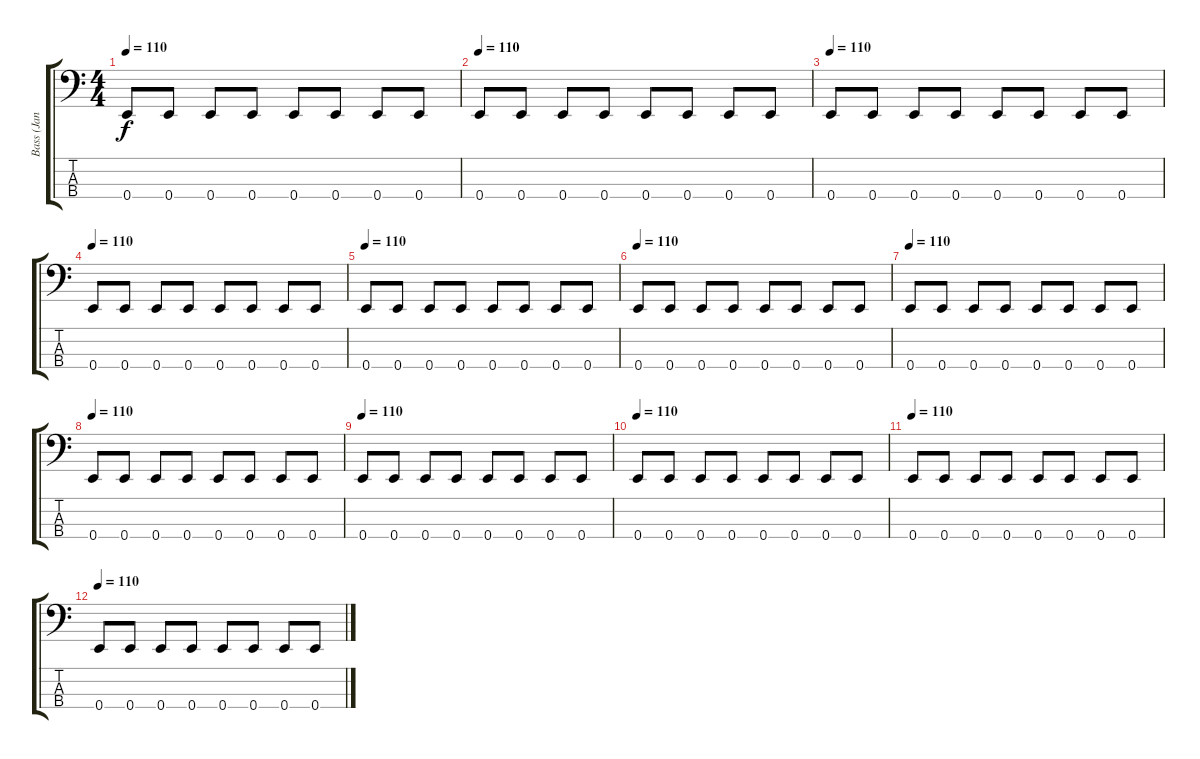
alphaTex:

\track ("Bass (Jan Kazda)" "Bass (Jan ") {instrument electricbassfinger}
\staff {score tabs}
\tuning (G2 D2 A1 E1) {hide}
\ts (4 4)
\tempo 110
\clef f4
\ks c
0.4.8{dy f} 0.4.8 0.4.8 0.4.8 0.4.8 0.4.8 0.4.8 0.4.8 |
\tempo 110
0.4.8 0.4.8 0.4.8 0.4.8 0.4.8 0.4.8 0.4.8 0.4.8 |
\tempo 110
0.4.8 0.4.8 0.4.8 0.4.8 0.4.8 0.4.8 0.4.8 0.4.8 |
\tempo 110
0.4.8 0.4.8 0.4.8 0.4.8 0.4.8 0.4.8 0.4.8 0.4.8 |
\tempo 110
0.4.8{volume 4} 0.4.8 0.4.8 0.4.8 0.4.8 0.4.8 0.4.8 0.4.8 |
\tempo 110
0.4.8 0.4.8 0.4.8 0.4.8 0.4.8 0.4.8 0.4.8 0.4.8 |
\tempo 110
0.4.8 0.4.8 0.4.8 0.4.8 0.4.8 0.4.8 0.4.8 0.4.8 |
\tempo 110
0.4.8 0.4.8 0.4.8 0.4.8 0.4.8 0.4.8 0.4.8 0.4.8 |
\tempo 110
0.4.8 0.4.8 0.4.8 0.4.8 0.4.8 0.4.8 0.4.8 0.4.8 |
\tempo 110
0.4.8 0.4.8 0.4.8 0.4.8 0.4.8 0.4.8 0.4.8 0.4.8 |
\tempo 110
0.4.8 0.4.8 0.4.8 0.4.8 0.4.8 0.4.8 0.4.8 0.4.8 |
\tempo 110
0.4.8 0.4.8 0.4.8 0.4.8 0.4.8 0.4.8 0.4.8 0.4.8
